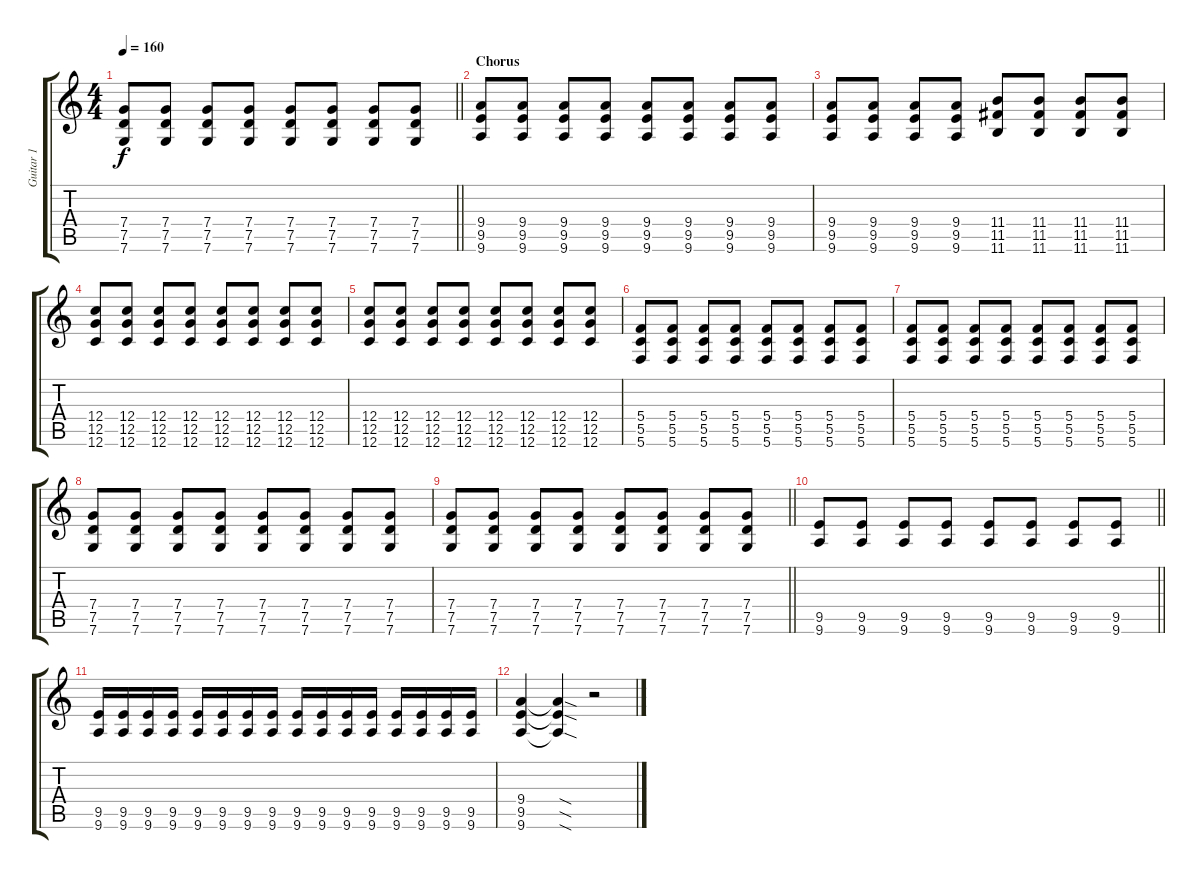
\track ("Guitar 1" "Guitar 1") {instrument distortionguitar}
\staff {score tabs}
\tuning (D4 A3 F3 C3 G2 C2) {hide}
\ts (4 4)
\tempo 160
\clef g2
\barLineRight lightlight
\ks c
(7.4 7.5 7.6).8{dy f} (7.4 7.5 7.6).8 (7.4 7.5 7.6).8 (7.4 7.5 7.6).8 (7.4 7.5 7.6).8 (7.4 7.5 7.6).8 (7.4 7.5 7.6).8 (7.4 7.5 7.6).8 |
\section ("" "Chorus")
(9.4 9.5 9.6).8 (9.4 9.5 9.6).8 (9.4 9.5 9.6).8 (9.4 9.5 9.6).8 (9.4 9.5 9.6).8 (9.4 9.5 9.6).8 (9.4 9.5 9.6).8 (9.4 9.5 9.6).8 |
(9.4 9.5 9.6).8 (9.4 9.5 9.6).8 (9.4 9.5 9.6).8 (9.4 9.5 9.6).8 (11.4 11.5 11.6).8 (11.4 11.5 11.6).8 (11.4 11.5 11.6).8 (11.4 11.5 11.6).8 |
(12.4 12.5 12.6).8 (12.4 12.5 12.6).8 (12.4 12.5 12.6).8 (12.4 12.5 12.6).8 (12.4 12.5 12.6).8 (12.4 12.5 12.6).8 (12.4 12.5 12.6).8 (12.4 12.5 12.6).8 |
(12.4 12.5 12.6).8 (12.4 12.5 12.6).8 (12.4 12.5 12.6).8 (12.4 12.5 12.6).8 (12.4 12.5 12.6).8 (12.4 12.5 12.6).8 (12.4 12.5 12.6).8 (12.4 12.5 12.6).8 |
(5.4 5.5 5.6).8 (5.4 5.5 5.6).8 (5.4 5.5 5.6).8 (5.4 5.5 5.6).8 (5.4 5.5 5.6).8 (5.4 5.5 5.6).8 (5.4 5.5 5.6).8 (5.4 5.5 5.6).8 |
(5.4 5.5 5.6).8 (5.4 5.5 5.6).8 (5.4 5.5 5.6).8 (5.4 5.5 5.6).8 (5.4 5.5 5.6).8 (5.4 5.5 5.6).8 (5.4 5.5 5.6).8 (5.4 5.5 5.6).8 |
(7.4 7.5 7.6).8 (7.4 7.5 7.6).8 (7.4 7.5 7.6).8 (7.4 7.5 7.6).8 (7.4 7.5 7.6).8 (7.4 7.5 7.6).8 (7.4 7.5 7.6).8 (7.4 7.5 7.6).8 |
\barLineRight lightlight
(7.4 7.5 7.6).8 (7.4 7.5 7.6).8 (7.4 7.5 7.6).8 (7.4 7.5 7.6).8 (7.4 7.5 7.6).8 (7.4 7.5 7.6).8 (7.4 7.5 7.6).8 (7.4 7.5 7.6).8 |
\barLineRight lightlight
(9.5 9.6).8 (9.5 9.6).8 (9.5 9.6).8 (9.5 9.6).8 (9.5 9.6).8 (9.5 9.6).8 (9.5 9.6).8 (9.5 9.6).8 |
\section ("" "")
(9.5 9.6).16 (9.5 9.6).16 (9.5 9.6).16 (9.5 9.6).16 (9.5 9.6).16 (9.5 9.6).16 (9.5 9.6).16 (9.5 9.6).16 (9.5 9.6).16 (9.5 9.6).16 (9.5 9.6).16 (9.5 9.6).16 (9.5 9.6).16 (9.5 9.6).16 (9.5 9.6).16 (9.5 9.6).16 |
(9.4 9.5 9.6).4 (9.4{sod t} 9.5{sod t} 9.6{sod t}).4 r.2
